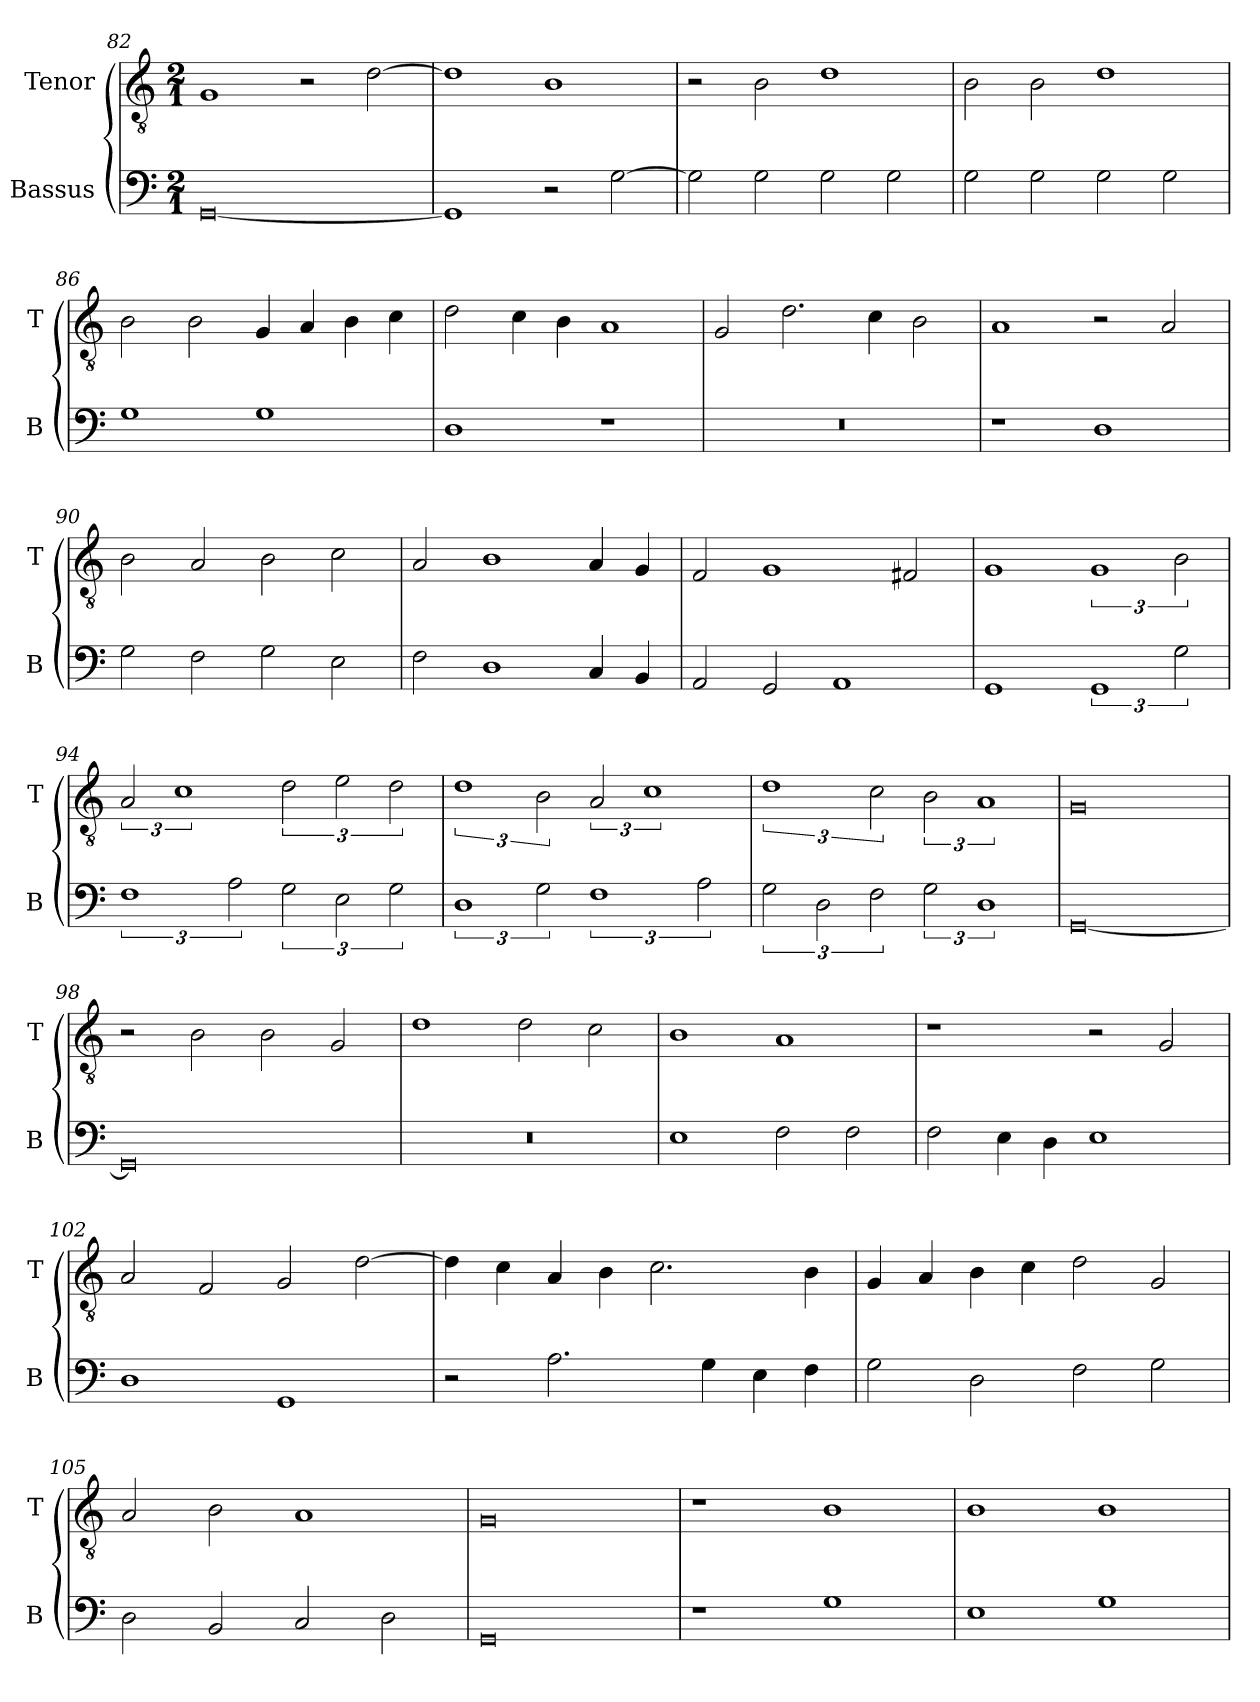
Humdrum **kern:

**kern	**kern
*part2	*part1
*staff2	*staff1
*I"Bassus	*I"Tenor
*I'B	*I'T
*clefF4	*clefGv2
*k[]	*k[]
*M2/1	*M2/1
=82	=82
[0GG	1G
.	2r
.	[2d\
=83	=83
1GG]	1d]
2r	1B
[2G\	.
=84	=84
2G\]	2r
2G\	2B\
2G\	1d
2G\	.
=85	=85
2G\	2B\
2G\	2B\
2G\	1d
2G\	.
=86	=86
1G	2B\
.	2B\
1G	4G/
.	4A/
.	4B\
.	4c\
=87	=87
1D	2d\
.	4c\
.	4B\
1r	1A
=88	=88
0r	2G/
.	2.d\
.	4c\
.	2B\
=89	=89
1r	1A
1D	2r
.	2A/
=90	=90
2G\	2B\
2F\	2A/
2G\	2B\
2E\	2c\
=91	=91
2F\	2A/
1D	1B
4C/	4A/
4BB/	4G/
=92	=92
2AA/	2F/
2GG/	1G
1AA	.
.	2F#X/
=93	=93
1GG	1G
3%2GG	3%2G
3G\	3B\
=94	=94
3%2F	3A/
.	3%2c
3A\	.
3G\	3d\
3E\	3e\
3G\	3d\
=95	=95
3%2D	3%2d
3G\	3B\
3%2F	3A/
.	3%2c
3A\	.
=96	=96
3G\	3%2d
3D\	.
3F\	3c\
3G\	3B\
3%2D	3%2A
=97	=97
[0GG	0G
=98	=98
0GG]	2r
.	2B\
.	2B\
.	2G/
=99	=99
0r	1d
.	2d\
.	2c\
=100	=100
1E	1B
2F\	1A
2F\	.
=101	=101
2F\	1r
4E\	.
4D\	.
1E	2r
.	2G/
=102	=102
1D	2A/
.	2F/
1GG	2G/
.	[2d\
=103	=103
2r	4d\]
.	4c\
2.A\	4A/
.	4B\
.	2.c\
4G\	.
4E\	.
4F\	4B\
=104	=104
2G\	4G/
.	4A/
2D\	4B\
.	4c\
2F\	2d\
2G\	2G/
=105	=105
2D\	2A/
2BB/	2B\
2C/	1A
2D\	.
=106	=106
0GG	0G
=107	=107
1r	1r
1G	1B
=108	=108
1E	1B
1G	1B
=	=
*-	*-
